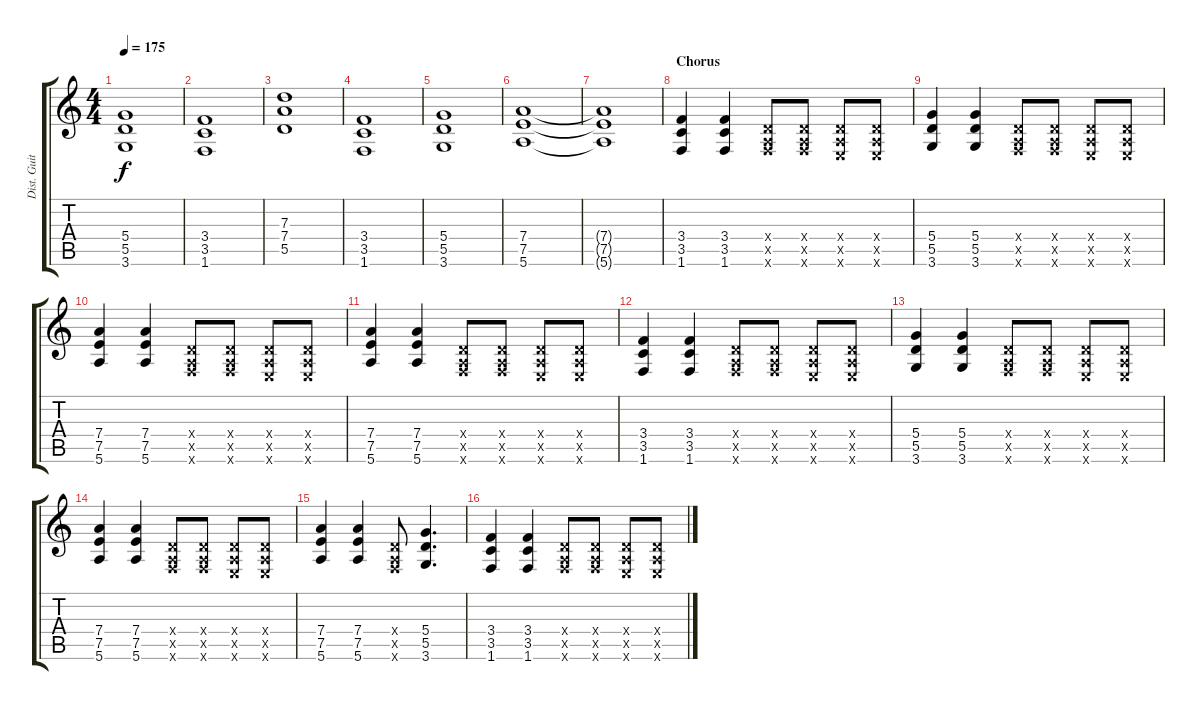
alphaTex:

\track ("Dist. Guitar I" "Dist. Guit") {instrument distortionguitar}
\staff {score tabs}
\tuning (E4 B3 G3 D3 A2 E2) {hide}
\ts (4 4)
\tempo 175
\clef g2
\ks c
(5.4 5.5 3.6).1{dy f} |
(3.4 3.5 1.6).1 |
(7.3 7.4 5.5).1 |
(3.4 3.5 1.6).1 |
(5.4 5.5 3.6).1 |
(7.4 7.5 5.6).1 |
(7.4{t} 7.5{t} 5.6{t}).1 |
\section ("" "Chorus")
(3.4 3.5 1.6).4 (3.4 3.5 1.6).4 (0.4{x} 0.5{x} 1.6{x}).8 (0.4{x} 0.5{x} 1.6{x}).8 (0.4{x} 0.5{x} 0.6{x}).8 (0.4{x} 0.5{x} 0.6{x}).8 |
(5.4 5.5 3.6).4 (5.4 5.5 3.6).4 (0.4{x} 0.5{x} 1.6{x}).8 (0.4{x} 0.5{x} 1.6{x}).8 (0.4{x} 0.5{x} 0.6{x}).8 (0.4{x} 0.5{x} 0.6{x}).8 |
(7.4 7.5 5.6).4 (7.4 7.5 5.6).4 (0.4{x} 0.5{x} 1.6{x}).8 (0.4{x} 0.5{x} 1.6{x}).8 (0.4{x} 0.5{x} 0.6{x}).8 (0.4{x} 0.5{x} 0.6{x}).8 |
(7.4 7.5 5.6).4 (7.4 7.5 5.6).4 (0.4{x} 0.5{x} 1.6{x}).8 (0.4{x} 0.5{x} 1.6{x}).8 (0.4{x} 0.5{x} 0.6{x}).8 (0.4{x} 0.5{x} 0.6{x}).8 |
(3.4 3.5 1.6).4 (3.4 3.5 1.6).4 (0.4{x} 0.5{x} 1.6{x}).8 (0.4{x} 0.5{x} 1.6{x}).8 (0.4{x} 0.5{x} 0.6{x}).8 (0.4{x} 0.5{x} 0.6{x}).8 |
(5.4 5.5 3.6).4 (5.4 5.5 3.6).4 (0.4{x} 0.5{x} 1.6{x}).8 (0.4{x} 0.5{x} 1.6{x}).8 (0.4{x} 0.5{x} 0.6{x}).8 (0.4{x} 0.5{x} 0.6{x}).8 |
(7.4 7.5 5.6).4 (7.4 7.5 5.6).4 (0.4{x} 0.5{x} 1.6{x}).8 (0.4{x} 0.5{x} 1.6{x}).8 (0.4{x} 0.5{x} 0.6{x}).8 (0.4{x} 0.5{x} 0.6{x}).8 |
(7.4 7.5 5.6).4 (7.4 7.5 5.6).4 (0.4{x} 0.5{x} 1.6{x}).8 (5.4 5.5 3.6).4{d} |
(3.4 3.5 1.6).4 (3.4 3.5 1.6).4 (0.4{x} 0.5{x} 1.6{x}).8 (0.4{x} 0.5{x} 1.6{x}).8 (0.4{x} 0.5{x} 0.6{x}).8 (0.4{x} 0.5{x} 0.6{x}).8
